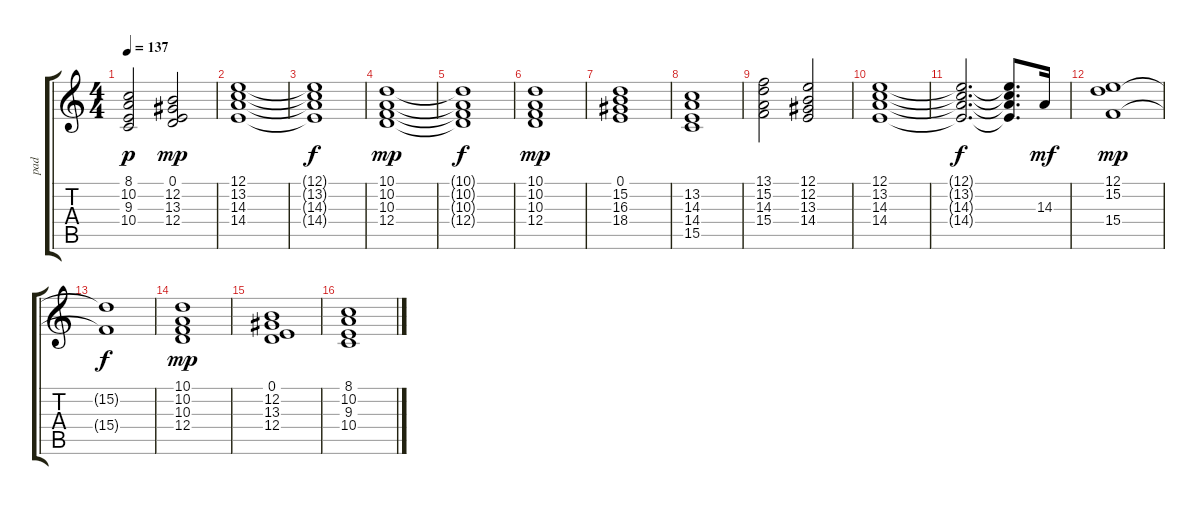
\track ("pad" "pad") {instrument pad2warm}
\staff {score tabs}
\tuning (E4 B3 G3 D3 A2 E2) {hide}
\ts (4 4)
\tempo 137
\clef g2
\ks c
(8.1 10.2 9.3 10.4).2{dy p} (0.1 12.2 13.3 12.4).2{dy mp} |
(12.1 13.2 14.3 14.4).1 |
(12.1{t} 13.2{t} 14.3{t} 14.4{t}).1{dy f} |
(10.1 10.2 10.3 12.4).1{dy mp} |
(10.1{t} 10.2{t} 10.3{t} 12.4{t}).1{dy f} |
(10.1 10.2 10.3 12.4).1{dy mp} |
(0.1 15.2 16.3 18.4).1 |
(13.2 14.3 14.4 15.5).1 |
(13.1 15.2 14.3 15.4).2 (12.1 12.2 13.3 14.4).2 |
(12.1 13.2 14.3 14.4).1 |
(12.1{t} 13.2{t} 14.3{t} 14.4{t}).2{d dy f} (12.1{t} 13.2{t} 14.3{t} 14.4{t}).8{d} 14.3.16{dy mf} |
(12.1 15.2 15.4).1{dy mp} |
(15.2{t} 15.4{t}).1{dy f} |
(10.1 10.2 10.3 12.4).1{dy mp} |
(0.1 12.2 13.3 12.4).1 |
(8.1 10.2 9.3 10.4).1
